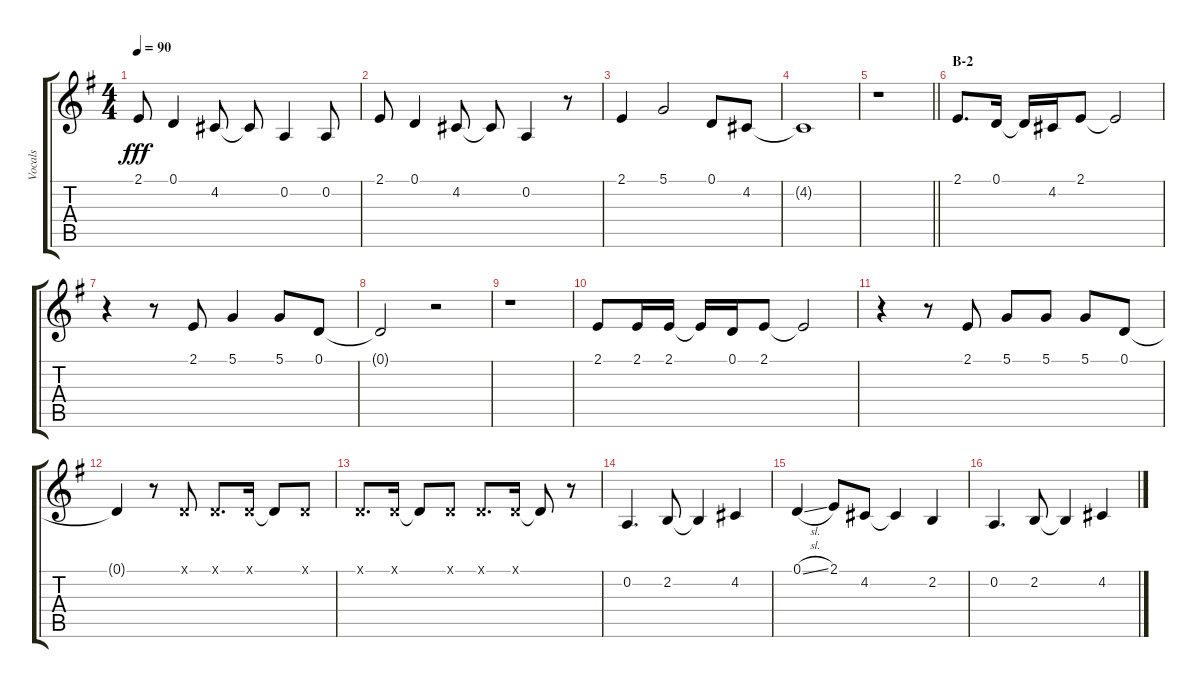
\track ("Vocals" "Vocals") {instrument voiceoohs}
\staff {score tabs}
\tuning (D4 A3 F3 C3 G2 D2) {hide}
\ts (4 4)
\tempo 90
\clef g2
\ks g
2.1.8{dy fff} 0.1.4 4.2.8 4.2{t}.8 0.2.4 0.2.8 |
2.1.8 0.1.4 4.2.8 4.2{t}.8 0.2.4 r.8 |
2.1.4 5.1.2 0.1.8 4.2.8 |
4.2{t}.1 |
\barLineRight lightlight
r.1 |
\section ("" "B-2")
2.1.8{d} 0.1.16 0.1{t}.16 4.2.16 2.1.8 2.1{t}.2 |
r.4 r.8 2.1.8 5.1.4 5.1.8 0.1.8 |
0.1{t}.2 r.2 |
r.1 |
2.1.8 2.1.16 2.1.16 2.1{t}.16 0.1.16 2.1.8 2.1{t}.2 |
r.4 r.8 2.1.8 5.1.8 5.1.8 5.1.8 0.1.8 |
0.1{t}.4 r.8 0.1{x}.8 0.1{x}.8{d} 0.1{x}.16 0.1{t}.8 0.1{x}.8 |
0.1{x}.8{d} 0.1{x}.16 0.1{t}.8 0.1{x}.8 0.1{x}.8{d} 0.1{x}.16 0.1{t}.8 r.8 |
0.2.4{d} 2.2.8 2.2{t}.4 4.2.4 |
0.1{sl}.4 2.1.8 4.2.8 4.2{t}.4 2.2.4 |
0.2.4{d} 2.2.8 2.2{t}.4 4.2.4
